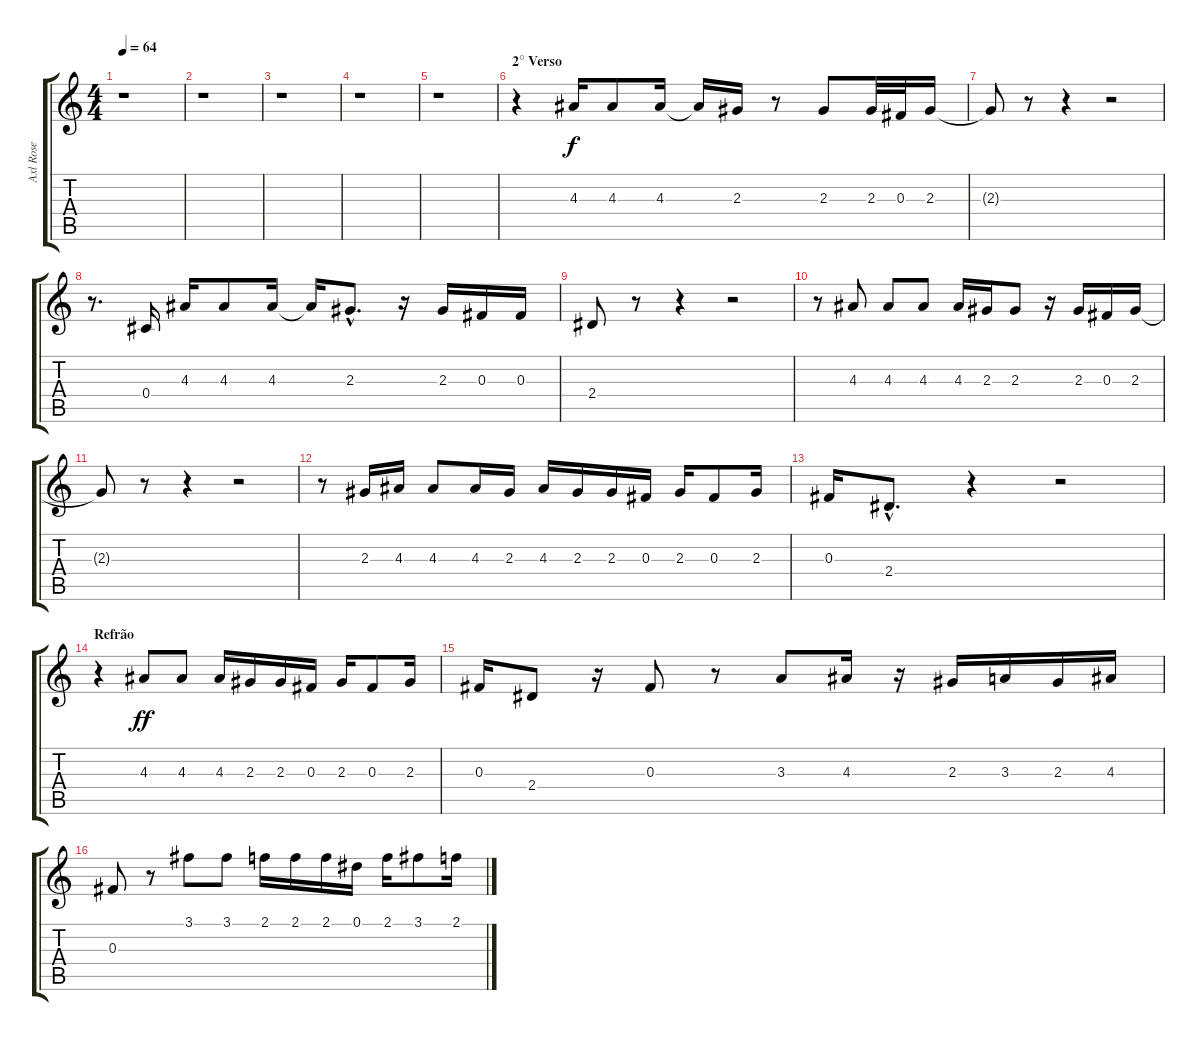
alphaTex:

\track ("Axl Rose" "Axl Rose") {instrument acousticguitarnylon}
\staff {score tabs}
\tuning (Eb4 Bb3 Gb3 Db3 Ab2 Eb2) {hide}
\ts (4 4)
\tempo 64
\clef g2
\ks c
r.1{dy f} |
r.1 |
r.1 |
r.1 |
r.1 |
\section ("" "2° Verso")
r.4 4.3.16 4.3.8 4.3.16 4.3{t}.16 2.3.16 r.8 2.3.8 2.3.32 0.3.32 2.3.16 |
2.3{t}.8 r.8 r.4 r.2 |
r.8{d} 0.4.16 4.3.16 4.3.8 4.3.16 4.3{t}.16 2.3{hac}.8{d} r.16 2.3.16 0.3.16 0.3.16 |
2.4.8 r.8 r.4 r.2 |
r.8 4.3.8 4.3.8 4.3.8 4.3.16 2.3.16 2.3.8 r.16 2.3.16 0.3.16 2.3.16 |
2.3{t}.8 r.8 r.4 r.2 |
r.8 2.3.16 4.3.16 4.3.8 4.3.16 2.3.16 4.3.16 2.3.16 2.3.16 0.3.16 2.3.16 0.3.8 2.3.16 |
0.3.16 2.4{hac}.8{d} r.4 r.2 |
\section ("" "Refrão")
r.4 4.3.8{dy ff} 4.3.8 4.3.16 2.3.16 2.3.16 0.3.16 2.3.16 0.3.8 2.3.16 |
0.3.16 2.4.8 r.16 0.3.8 r.8 3.3.8 4.3.16 r.16 2.3.16 3.3.16 2.3.16 4.3.16 |
0.3.8 r.8 3.1.8 3.1.8 2.1.16 2.1.16 2.1.16 0.1.16 2.1.16 3.1.8 2.1.16
